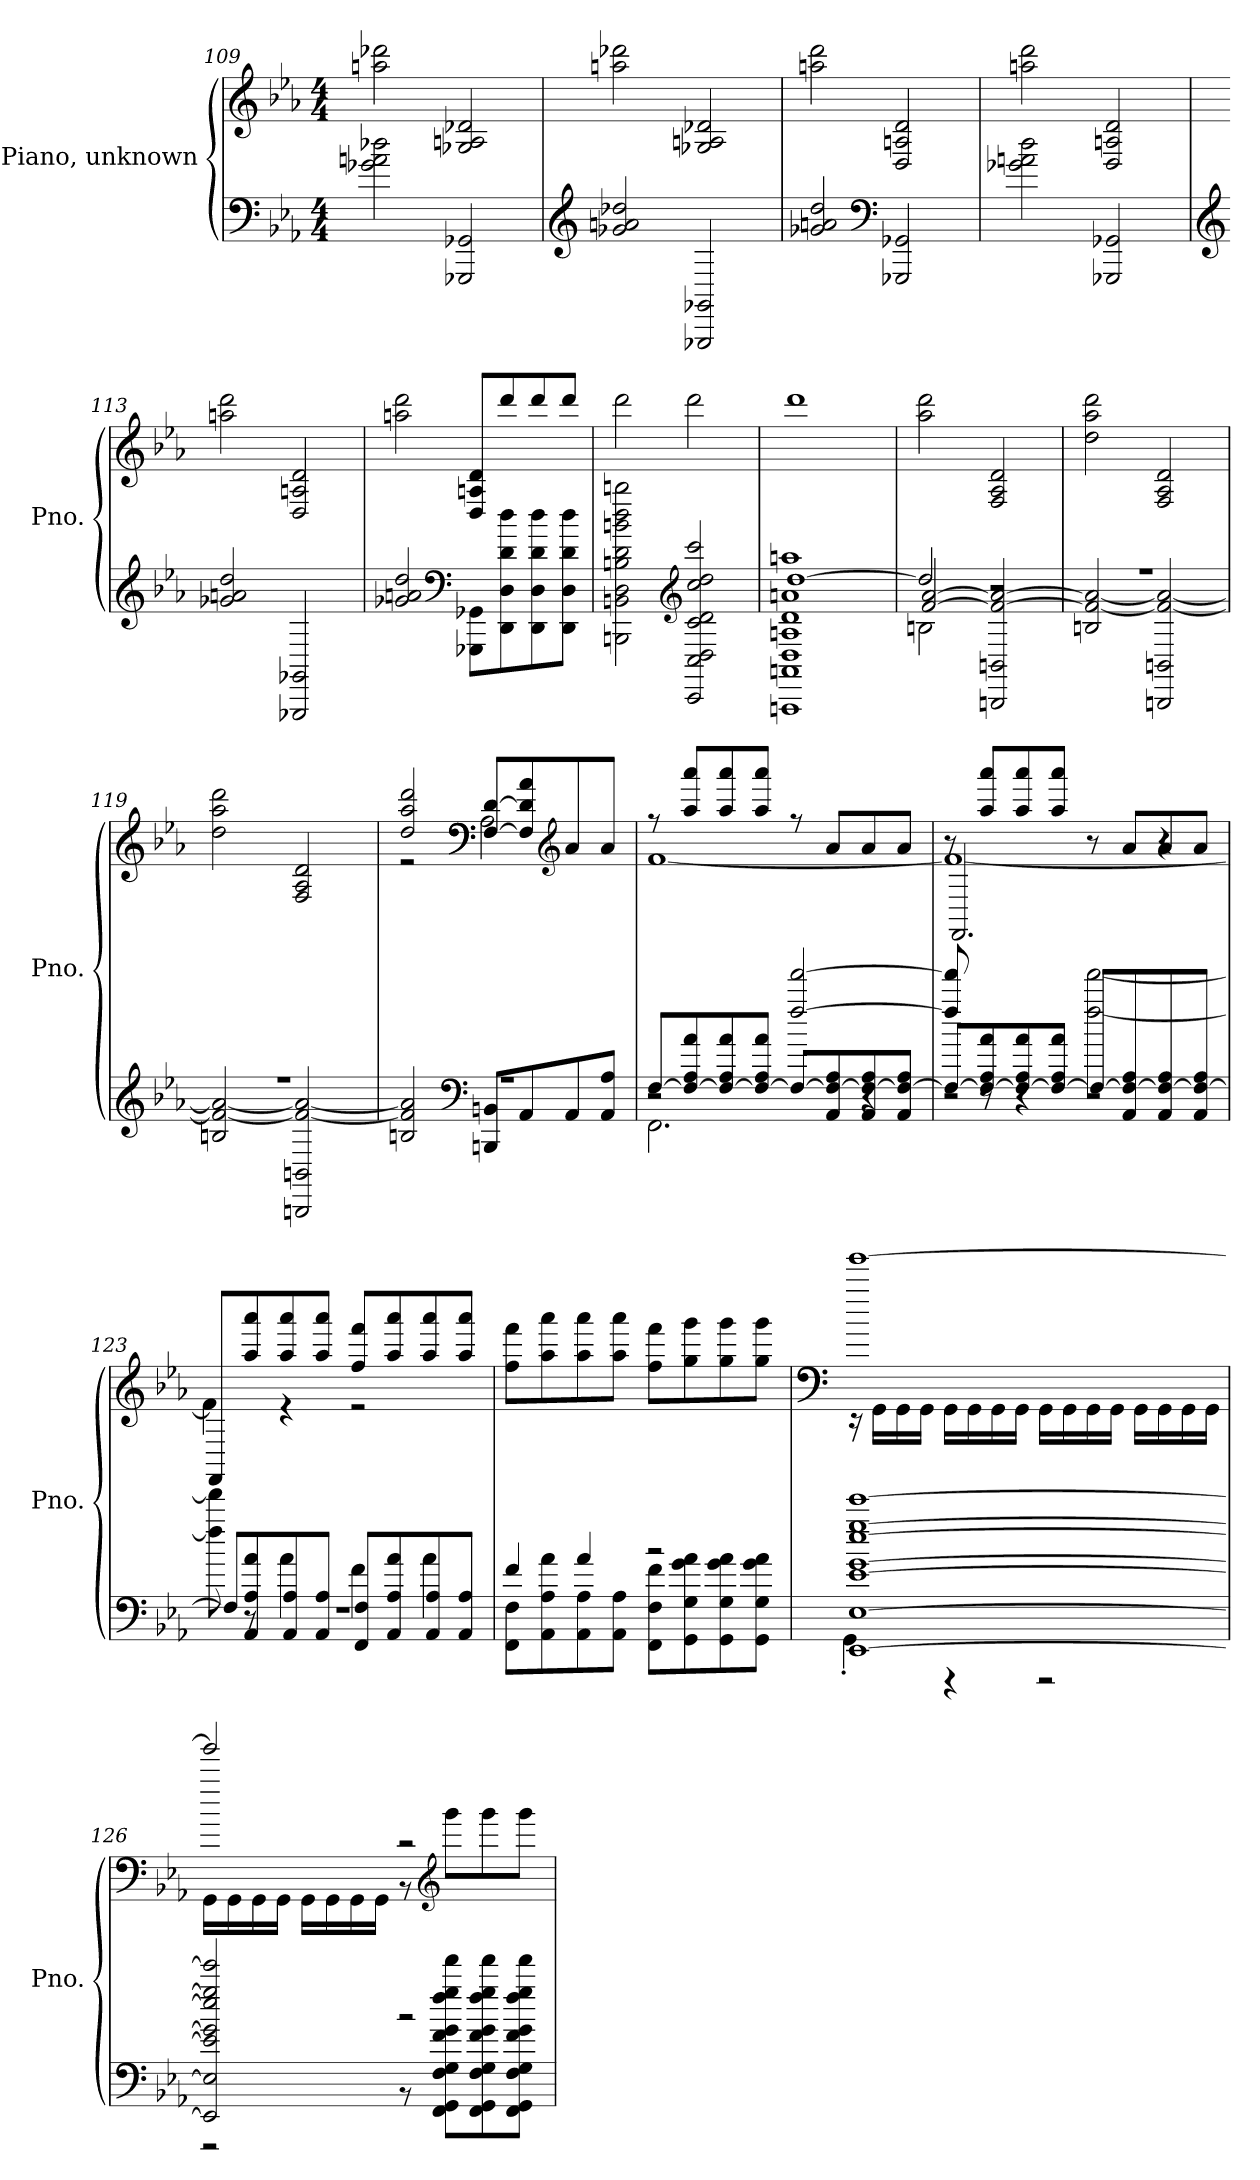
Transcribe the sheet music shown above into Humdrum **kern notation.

**kern	**kern
*part1	*part1
*staff2	*staff1
*I"Piano, unknown	*
*I'Pno.	*
*clefF4	*clefG2
*k[b-e-a-]	*k[b-e-a-]
*M4/4	*M4/4
=109	=109
2g-X\ 2an\ 2dd-X\	2aan\ 2ddd-X\
2GGG-X/ 2GG-X/	2G-X/ 2An/ 2d-X/
=110	=110
*clefG2	*
2g-X/ 2an/ 2dd-X/	2aan\ 2ddd-X\
2GGG-X/ 2GG-X/	2G-X/ 2An/ 2d-X/
=111	=111
2g-X/ 2an/ 2dd/	2aan\ 2ddd\
*clefF4	*
2GGG-X/ 2GG-X/	2D/ 2An/ 2d/
=112	=112
2g-X\ 2an\ 2dd\	2aan\ 2ddd\
2GGG-X/ 2GG-X/	2D/ 2An/ 2d/
=113	=113
*clefG2	*
2g-X/ 2an/ 2dd/	2aan\ 2ddd\
2GGG-X/ 2GG-X/	2D/ 2An/ 2d/
!!LO:LB:g=z
=114	=114
2g-X/ 2an/ 2dd/	2aan\ 2ddd\
*clefF4	*
8GGG-X\ 8GG-X\L	8D/ 8An/ 8d/L
8DD\ 8D\ 8d\ 8dd\	8ddd/
8DD\ 8D\ 8d\ 8dd\	8ddd/
8DD\ 8D\ 8d\ 8dd\J	8ddd/J
=115	=115
2BBBn\ 2BBn\ 2D\ 2Bn\ 2d\ 2bn\ 2dd\ 2bbn\	2ddd\
*clefG2	*
2CC/ 2C/ 2D/ 2c/ 2d/ 2cc/ 2dd/ 2ccc/	2ddd\
=116	=116
*^	*
[1dd	1AAAn 1AAn 1D 1An 1d 1an 1aan	1ddd
=117	=117	=117
*	*^	*
2dd/]	2Bn\	[2f/ [2a-/	2aa-\ 2ddd\
2r	2r	2BBBn/ 2BBn/ 2f/_ 2a-/_	2F/ 2A-/ 2d/
*	*v	*v	*
=118	=118	=118
1r	2Bn/ 2f/_ 2a-/_	2dd\ 2aa-\ 2ddd\
.	2BBBn/ 2BBn/ 2f/_ 2a-/_	2F/ 2A-/ 2d/
=119	=119	=119
1r	2Bn/ 2f/_ 2a-/_	2dd\ 2aa-\ 2ddd\
.	2BBBn/ 2BBn/ 2f/_ 2a-/_	2F/ 2A-/ 2d/
!!LO:LB:g=z
=120	=120	=120
*	*	*^
1r	2Bn/ 2f/] 2a-/]	2dd/ 2aa-/ 2ddd/	2r
*clefF4	*	*clefF4	*
.	8BBBn/ 8BBn/L	[8F/ [8d/L	2A-\
.	8AA-/	8F/] 8d/] 8a-/	.
*	*	*clefG2	*
.	8AA-/	8a-/	.
.	8AA-/ 8A-/J	8a-/J	.
=121	=121	=121	=121
*	*^	*	*
2r	2.FF\	[8F/L	8r	[1f
.	.	8F/_ 8A-/ 8a-/	8aa-/ 8aaa-/L	.
.	.	8F/_ 8A-/ 8a-/	8aa-/ 8aaa-/	.
.	.	8F/_ 8A-/ 8a-/J	8aa-/ 8aaa-/J	.
[2ff/ [2fff/	.	8F/L_	8r	.
.	.	8AA-/ 8F/_ 8A-/	8a-/L	.
.	4r	8AA-/ 8F/_ 8A-/	8a-/	.
.	.	8AA-/ 8F/_ 8A-/J	8a-/J	.
=122	=122	=122	=122	=122
*	*	*	*	*^
8ff/] 8fff/]	2r	8F/L_	8r	1f_	2.FF/
8r	.	8F/_ 8A-/ 8a-/	8aa-/ 8aaa-/L	.	.
4r	.	8F/_ 8A-/ 8a-/	8aa-/ 8aaa-/	.	.
.	.	8F/_ 8A-/ 8a-/J	8aa-/ 8aaa-/J	.	.
2r	[2ff\ [2fff\	8F/L_	8r	.	.
.	.	8AA-/ 8F/_ 8A-/	8a-/L	.	.
.	.	8AA-/ 8F/_ 8A-/	8a-/	.	4r
.	.	8AA-/ 8F/_ 8A-/J	8a-/J	.	.
*	*	*	*	*v	*v
!!LO:LB:g=z
=123	=123	=123	=123	=123
1r	8ff\] 8fff\]	8F/L]	8FF/L	4f\]
.	8r	8AA-/ 8A-/ 8a-/	8aa-/ 8aaa-/	.
.	4a-\	8AA-/ 8A-/	8aa-/ 8aaa-/	4r
.	.	8AA-/ 8A-/J	8aa-/ 8aaa-/J	.
.	4f\	8FF/ 8F/L	8ff/ 8fff/L	2r
.	.	8AA-/ 8A-/ 8a-/	8aa-/ 8aaa-/	.
.	4a-\	8AA-/ 8A-/	8aa-/ 8aaa-/	.
.	.	8AA-/ 8A-/J	8aa-/ 8aaa-/J	.
*	*v	*v	*	*
*	*	*v	*v
=124	=124	=124
4f/	8FF\ 8F\L	8ff\ 8fff\L
.	8AA-\ 8A-\ 8a-\	8aa-\ 8aaa-\
4a-/	8AA-\ 8A-\	8aa-\ 8aaa-\
.	8AA-\ 8A-\J	8aa-\ 8aaa-\J
2r	8FF\ 8F\ 8f\L	8ff\ 8fff\L
.	8GG\ 8G\ 8g\ 8a-\	8gg\ 8ggg\
.	8GG\ 8G\ 8g\ 8a-\	8gg\ 8ggg\
.	8GG\ 8G\ 8g\ 8a-\J	8gg\ 8ggg\J
=125	=125	=125
*	*	*clefF4
*	*	*^
[1EE- [1E- [1e- [1g [1ee- [1gg [1eee-	4GG'\	[1ggg	16r
.	.	.	16GG\LL
.	.	.	16GG\
.	.	.	16GG\JJ
.	4r	.	16GG\LL
.	.	.	16GG\
.	.	.	16GG\
.	.	.	16GG\JJ
.	2r	.	16GG\LL
.	.	.	16GG\
.	.	.	16GG\
.	.	.	16GG\JJ
.	.	.	16GG\LL
.	.	.	16GG\
.	.	.	16GG\
.	.	.	16GG\JJ
!!LO:PB:g=z	!!
=126	=126	=126	=126
2EE-/] 2E-/] 2e-/] 2g/] 2ee-/] 2gg/] 2eee-/]	2r	2ggg/]	16GG\LL
.	.	.	16GG\
.	.	.	16GG\
.	.	.	16GG\JJ
.	.	.	16GG\LL
.	.	.	16GG\
.	.	.	16GG\
.	.	.	16GG\JJ
2r	8r	2r	8r
*	*	*clefG2	*
.	8FF\ 8GG\ 8F\ 8G\ 8f\ 8g\ 8ff\ 8gg\ 8fff\L	.	8ggg\L
.	8FF\ 8GG\ 8F\ 8G\ 8f\ 8g\ 8ff\ 8gg\ 8fff\	.	8ggg\
.	8FF\ 8GG\ 8F\ 8G\ 8f\ 8g\ 8ff\ 8gg\ 8fff\J	.	8ggg\J
*v	*v	*	*
*	*v	*v
=	=
*-	*-
